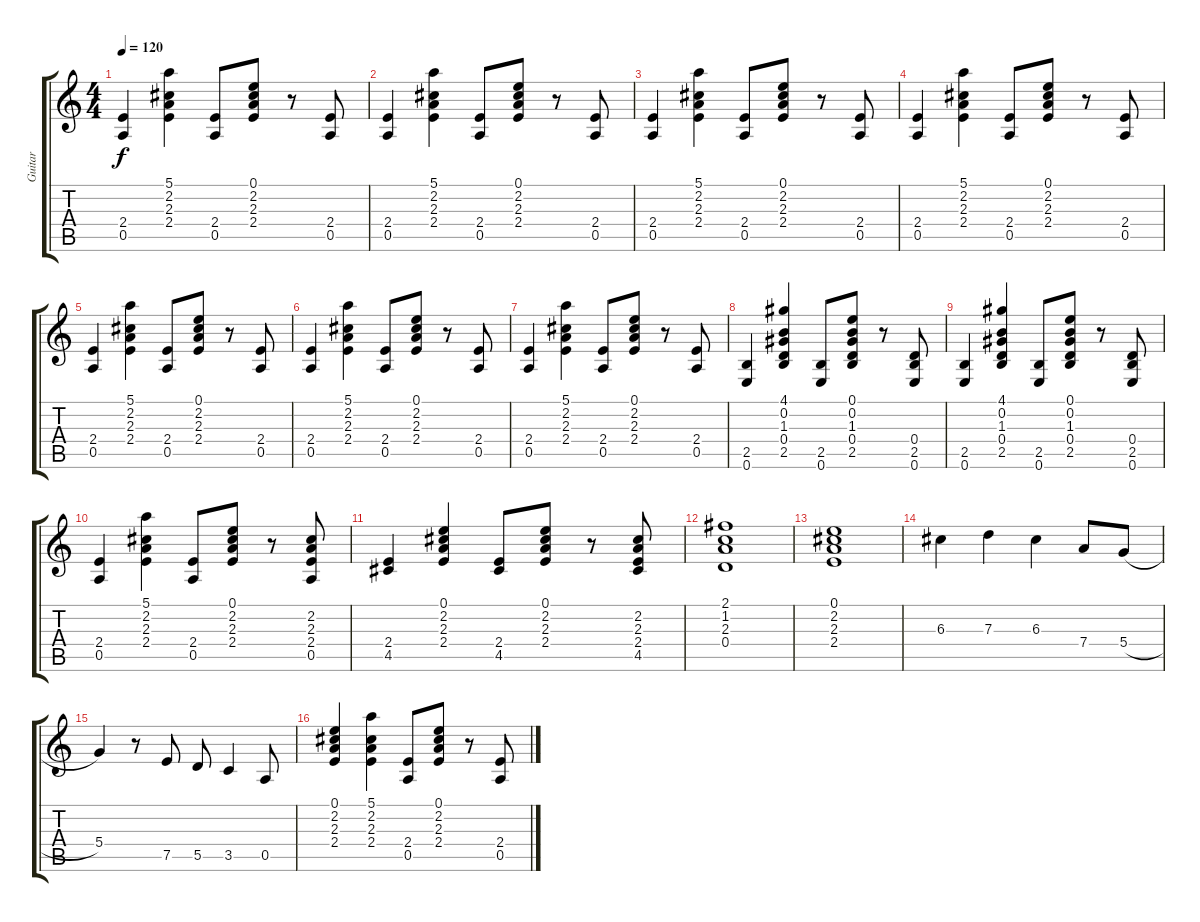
\track ("Guitar" "Guitar") {instrument distortionguitar}
\staff {score tabs}
\tuning (E4 B3 G3 D3 A2 E2) {hide}
\ts (4 4)
\tempo 120
\clef g2
\ks c
(2.4 0.5).4{dy f} (5.1 2.2 2.3 2.4).4 (2.4 0.5).8 (0.1 2.2 2.3 2.4).8 r.8 (2.4 0.5).8 |
(2.4 0.5).4 (5.1 2.2 2.3 2.4).4 (2.4 0.5).8 (0.1 2.2 2.3 2.4).8 r.8 (2.4 0.5).8 |
(2.4 0.5).4 (5.1 2.2 2.3 2.4).4 (2.4 0.5).8 (0.1 2.2 2.3 2.4).8 r.8 (2.4 0.5).8 |
(2.4 0.5).4 (5.1 2.2 2.3 2.4).4 (2.4 0.5).8 (0.1 2.2 2.3 2.4).8 r.8 (2.4 0.5).8 |
(2.4 0.5).4 (5.1 2.2 2.3 2.4).4 (2.4 0.5).8 (0.1 2.2 2.3 2.4).8 r.8 (2.4 0.5).8 |
(2.4 0.5).4 (5.1 2.2 2.3 2.4).4 (2.4 0.5).8 (0.1 2.2 2.3 2.4).8 r.8 (2.4 0.5).8 |
(2.4 0.5).4 (5.1 2.2 2.3 2.4).4 (2.4 0.5).8 (0.1 2.2 2.3 2.4).8 r.8 (2.4 0.5).8 |
(2.5 0.6).4 (4.1 0.2 1.3 0.4 2.5).4 (2.5 0.6).8 (0.1 0.2 1.3 0.4 2.5).8 r.8 (0.4 2.5 0.6).8 |
(2.5 0.6).4 (4.1 0.2 1.3 0.4 2.5).4 (2.5 0.6).8 (0.1 0.2 1.3 0.4 2.5).8 r.8 (0.4 2.5 0.6).8 |
(2.4 0.5).4 (5.1 2.2 2.3 2.4).4 (2.4 0.5).8 (0.1 2.2 2.3 2.4).8 r.8 (2.2 2.3 2.4 0.5).8 |
(2.4 4.5).4 (0.1 2.2 2.3 2.4).4 (2.4 4.5).8 (0.1 2.2 2.3 2.4).8 r.8 (2.2 2.3 2.4 4.5).8 |
(2.1 1.2 2.3 0.4).1 |
(0.1 2.2 2.3 2.4).1 |
6.3.4 7.3.4 6.3.4 7.4.8 5.4{h}.8 |
5.4.4 r.8 7.5.8 5.5.8 3.5.4 0.5.8 |
(0.1 2.2 2.3 2.4).4 (5.1 2.2 2.3 2.4).4 (2.4 0.5).8 (0.1 2.2 2.3 2.4).8 r.8 (2.4 0.5).8
